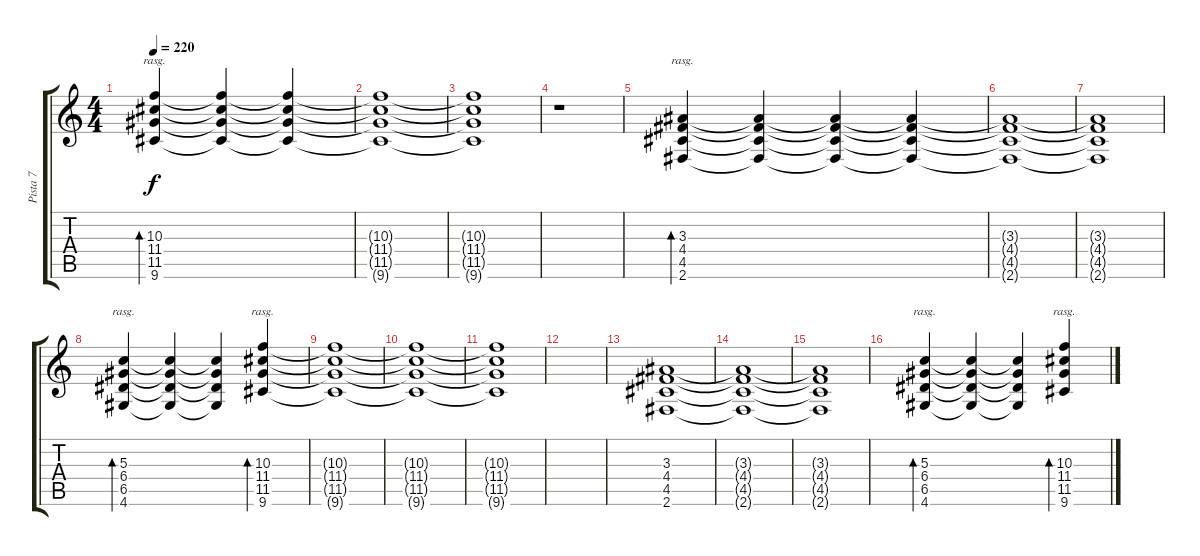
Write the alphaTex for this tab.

\track ("Pista 7" "Pista 7") {instrument electricguitarjazz}
\staff {score tabs}
\tuning (E4 B3 G3 D3 A2 E2) {hide}
\ts (4 4)
\tempo 220
\clef g2
\ks c
(10.3 11.4 11.5 9.6).4{bd 240 rasg ii dy f} (10.3{t} 11.4{t} 11.5{t} 9.6{t}).4 (10.3{t} 11.4{t} 11.5{t} 9.6{t}).4 |
(10.3{t} 11.4{t} 11.5{t} 9.6{t}).1 |
(10.3{t} 11.4{t} 11.5{t} 9.6{t}).1 |
r.1 |
(3.3 4.4 4.5 2.6).4{bd 240 rasg ii} (3.3{t} 4.4{t} 4.5{t} 2.6{t}).4 (3.3{t} 4.4{t} 4.5{t} 2.6{t}).4 (3.3{t} 4.4{t} 4.5{t} 2.6{t}).4 |
(3.3{t} 4.4{t} 4.5{t} 2.6{t}).1 |
(3.3{t} 4.4{t} 4.5{t} 2.6{t}).1 |
(5.3 6.4 6.5 4.6).4{bd 240 rasg ii} (5.3{t} 6.4{t} 6.5{t} 4.6{t}).4 (5.3{t} 6.4{t} 6.5{t} 4.6{t}).4 (10.3 11.4 11.5 9.6).4{bd 240 rasg ii} |
(10.3{t} 11.4{t} 11.5{t} 9.6{t}).1 |
(10.3{t} 11.4{t} 11.5{t} 9.6{t}).1 |
(10.3{t} 11.4{t} 11.5{t} 9.6{t}).1 |
|
(3.3 4.4 4.5 2.6).1 |
(3.3{t} 4.4{t} 4.5{t} 2.6{t}).1 |
(3.3{t} 4.4{t} 4.5{t} 2.6{t}).1 |
(5.3 6.4 6.5 4.6).4{bd 240 rasg ii} (5.3{t} 6.4{t} 6.5{t} 4.6{t}).4 (5.3{t} 6.4{t} 6.5{t} 4.6{t}).4 (10.3 11.4 11.5 9.6).4{bd 240 rasg ii}
